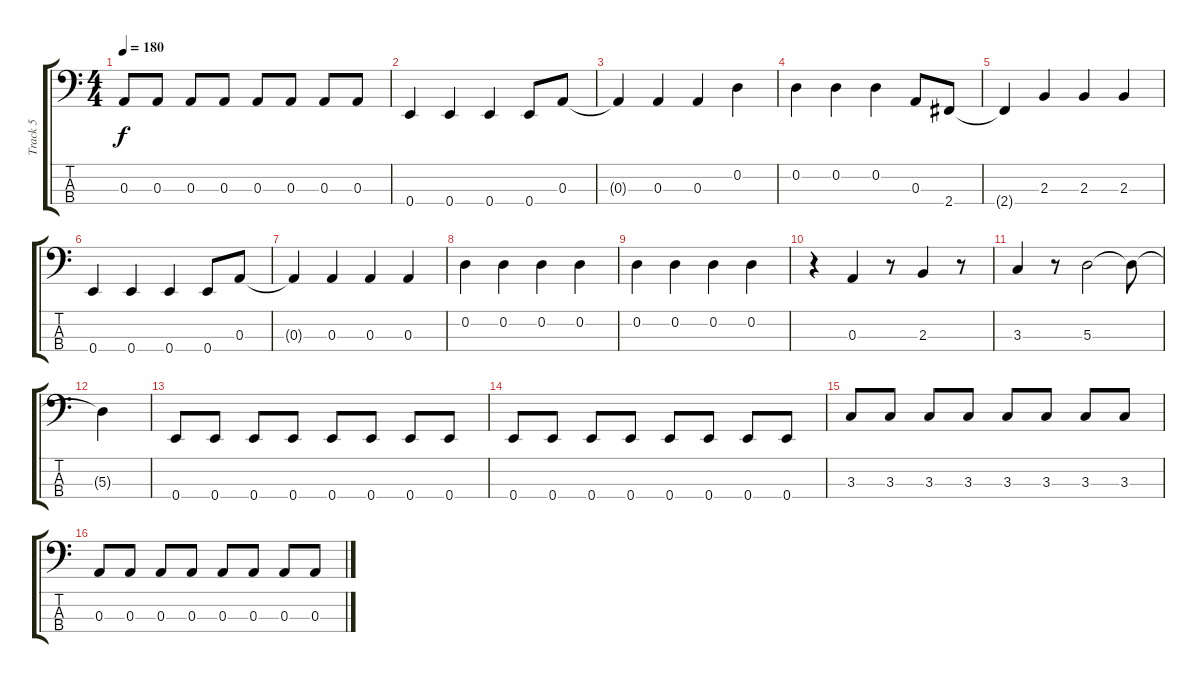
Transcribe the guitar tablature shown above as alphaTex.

\track ("Track 5" "Track 5") {instrument electricbassfinger}
\staff {score tabs}
\tuning (G2 D2 A1 E1) {hide}
\ts (4 4)
\tempo 180
\clef f4
\ks c
0.3.8{dy f} 0.3.8 0.3.8 0.3.8 0.3.8 0.3.8 0.3.8 0.3.8 |
0.4.4 0.4.4 0.4.4 0.4.8 0.3.8 |
0.3{t}.4 0.3.4 0.3.4 0.2.4 |
0.2.4 0.2.4 0.2.4 0.3.8 2.4.8 |
2.4{t}.4 2.3.4 2.3.4 2.3.4 |
0.4.4 0.4.4 0.4.4 0.4.8 0.3.8 |
0.3{t}.4 0.3.4 0.3.4 0.3.4 |
0.2.4 0.2.4 0.2.4 0.2.4 |
0.2.4 0.2.4 0.2.4 0.2.4 |
r.4 0.3.4 r.8 2.3.4 r.8 |
3.3.4 r.8 5.3.2 5.3{t}.8 |
5.3{t}.4 |
0.4.8 0.4.8 0.4.8 0.4.8 0.4.8 0.4.8 0.4.8 0.4.8 |
0.4.8 0.4.8 0.4.8 0.4.8 0.4.8 0.4.8 0.4.8 0.4.8 |
3.3.8 3.3.8 3.3.8 3.3.8 3.3.8 3.3.8 3.3.8 3.3.8 |
0.3.8 0.3.8 0.3.8 0.3.8 0.3.8 0.3.8 0.3.8 0.3.8
